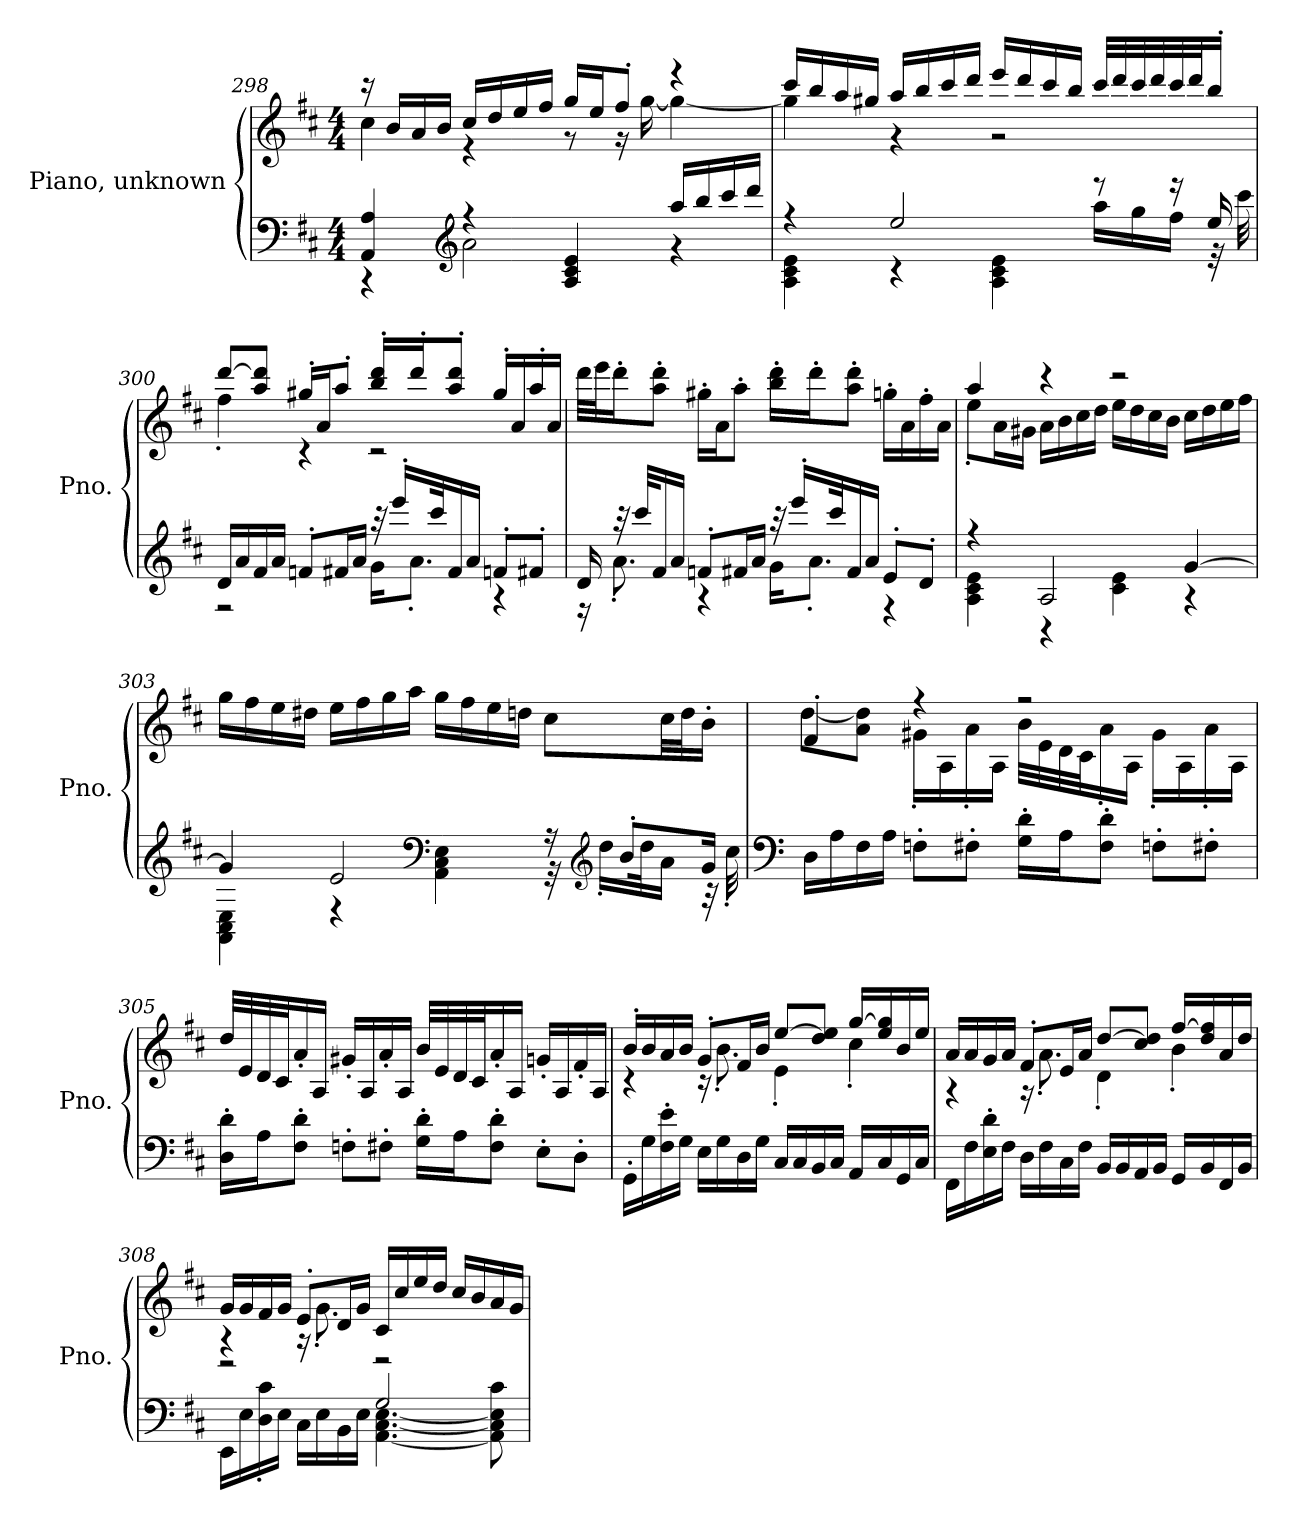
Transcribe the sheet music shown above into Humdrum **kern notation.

**kern	**kern
*part1	*part1
*staff2	*staff1
*I"Piano, unknown	*
*I'Pno.	*
!!LO:LB:g=z
*clefF4	*clefG2
*k[f#c#]	*k[f#c#]
*M4/4	*M4/4
=298	=298
*^	*^
4AA/ 4A/	4r	16r	4cc#\
.	.	16b/LL	.
.	.	16a/	.
.	.	16b/JJ	.
*clefG2	*	*	*
4r	2a\	16cc#/LL	4r
.	.	16dd/	.
.	.	16ee/	.
.	.	16ff#/JJ	.
4A/ 4c#/ 4e/	.	16gg/LL	8r
.	.	16ee/J	.
.	.	8ff#'/J	16r
.	.	.	[16gg\
16aa/LL	4r	4r	4gg\_
16bb/	.	.	.
16ccc#/	.	.	.
16ddd/JJ	.	.	.
!!LO:LB:g=z	!!
=299	=299	=299	=299
4r	4A\ 4c#\ 4e\	16ccc#/LL	4gg\]
.	.	16bb/	.
.	.	16aa/	.
.	.	16gg#X/JJ	.
2ee/	4r	16aa/LL	4r
.	.	16bb/	.
.	.	16ccc#/	.
.	.	16ddd/JJ	.
.	4A\ 4c#\ 4e\	16eee/LL	2r
.	.	16ddd/	.
.	.	16ccc#/	.
.	.	16bb/JJ	.
8r	16aa\LL	32ccc#/LLL	.
.	.	32ddd/	.
.	16gg\	32ccc#/	.
.	.	32ddd/	.
16r	16ff#\JJ	32ccc#/	.
.	.	32ddd/J	.
16ee/	32r	16bb'/JJ	.
.	32ccc#\	.	.
!!LO:LB:g=z	!!
=300	=300	=300	=300
16d/LL	2r	[8ddd/L	4ff#'\
16a/	.	.	.
16f#/	.	8aa/ 8ddd/]J	.
16a/JJ	.	.	.
8fn'/L	.	16gg#X'/LL	4r
.	.	16a/J	.
16f#X/L	.	8aa'/J	.
16a/JJ	.	.	.
32r	16g\KL	16bb/' 16ddd/'LL	2r
16eee'/LL	.	.	.
.	8.a'\J	16ddd'/J	.
32ccc#/K	.	.	.
16f#/	.	8aa/' 8ddd/'J	.
16a/JJ	.	.	.
8fn'/L	4r	16gg#'/LL	.
.	.	16a/	.
8f#X'/J	.	16aa'/	.
.	.	16a/JJ	.
*	*	*v	*v
=301	=301	=301
16d/	16r	32ddd\LLL
.	.	32eee\J
32r	8.a'\	16ddd'\J
32ccc#/KLL	.	.
16f#/	.	8aa\' 8ddd\'J
16a/JJ	.	.
8fn'/L	4r	16gg#X'\LL
.	.	16a\J
16f#X/L	.	8aa'\J
16a/JJ	.	.
32r	16g\KL	16bb\' 16ddd\'LL
16eee'/LL	.	.
.	8.a'\J	16ddd'\J
32ccc#/K	.	.
16f#/	.	8aa\' 8ddd\'J
16a/JJ	.	.
8e'/L	4r	16ggn'\LL
.	.	16a\
8d'/J	.	16ff#'\
.	.	16a\JJ
!!LO:LB:g=z
=302	=302	=302
*	*	*^
4r	4A\ 4c#\ 4e\	4aa/	8ee'\L
.	.	.	16a\L
.	.	.	16g#X\JJ
2A/	4r	4r	16a\LL
.	.	.	16b\
.	.	.	16cc#\
.	.	.	16dd\JJ
.	4c#\ 4e\	2r	16ee\LL
.	.	.	16dd\
.	.	.	16cc#\
.	.	.	16b\JJ
[4g/	4r	.	16cc#\LL
.	.	.	16dd\
.	.	.	16ee\
.	.	.	16ff#\JJ
*	*	*v	*v
=303	=303	=303
4g/]	4AA\ 4C#\ 4E\	16gg\LL
.	.	16ff#\
.	.	16ee\
.	.	16dd#X\JJ
2e/	4r	16ee\LL
.	.	16ff#\
.	.	16gg\
.	.	16aa\JJ
*clefF4	*	*
.	4AA\ 4C#\ 4E\	16gg\LL
.	.	16ff#\
.	.	16ee\
.	.	16ddn\JJ
16r	32r	8cc#\L
*clefG2	*	*
.	16dd'\LL	.
8b'/L	.	.
.	32dd\K	.
.	16a\JJ	32cc#\LL
.	.	32dd\J
16g/Jk	32r	16b'\JJ
.	32cc#'\	.
*v	*v	*
!!LO:PB:g=z
=304	=304
*clefF4	*
*	*^
16D\LL	4f#'/	[8dd\L
16A\	.	.
16F#\	.	8a\ 8dd\]J
16A\JJ	.	.
8Fn'\L	4r	16g#X'\LL
.	.	16A\
8F#X'\J	.	16a'\
.	.	16A\JJ
16G\' 16d\'LL	2r	32b\LLL
.	.	32e\
16A\J	.	32d\
.	.	32c#\J
8F#\' 8d\'J	.	16a'\
.	.	16A\JJ
8Fn'\L	.	16g#'\LL
.	.	16A\
8F#X'\J	.	16a'\
.	.	16A\JJ
*	*v	*v
=305	=305
16D\' 16d\'LL	32dd/LLL
.	32e/
16A\J	32d/
.	32c#/J
8F#\' 8d\'J	16a'/
.	16A/JJ
8Fn'\L	16g#X'/LL
.	16A/
8F#X'\J	16a'/
.	16A/JJ
16G\' 16d\'LL	32b/LLL
.	32e/
16A\J	32d/
.	32c#/J
8F#\' 8d\'J	16a'/
.	16A/JJ
8E'\L	16gn'/LL
.	16A/
8D'\J	16f#'/
.	16A/JJ
!!LO:LB:g=z
=306	=306
*	*^
16GG'\LL	16b'/LL	4r
16G\	16b/	.
16F#\' 16e\'	16a/	.
16G\JJ	16b/JJ	.
16E\LL	8g'/L	16r
16G\	.	8.b'\
16D\	16f#/L	.
16G\JJ	16b/JJ	.
16C#/LL	[8ee/L	4e'\
16C#/	.	.
16BB/	8dd/ 8ee/]J	.
16C#/JJ	.	.
16AA/LL	[16gg/LL	4cc#'\
16C#/	16ee/ 16gg/]	.
16GG/	16b/	.
16C#/JJ	16ee/JJ	.
=307	=307	=307
16FF#\LL	16a/LL	4r
16F#\	16a/	.
16E\' 16d\'	16g/	.
16F#\JJ	16a/JJ	.
16D\LL	8f#'/L	16r
16F#\	.	8.a'\
16C#\	16e/L	.
16F#\JJ	16a/JJ	.
16BB/LL	[8dd/L	4d'\
16BB/	.	.
16AA/	8cc#/ 8dd/]J	.
16BB/JJ	.	.
16GG/LL	[16ff#/LL	4b'\
16BB/	16dd/ 16ff#/]	.
16FF#/	16a/	.
16BB/JJ	16dd/JJ	.
!!LO:LB:g=z	!!
=308	=308	=308
*^	*	*
2r	16EE\LL	16g/LL	4r
.	16E\	16g/	.
.	16D\' 16c#\'	16f#/	.
.	16E\JJ	16g/JJ	.
.	16C#\LL	8e'/L	16r
.	16E\	.	8.g'\
.	16BB\	16d/L	.
.	16E\JJ	16g/JJ	.
2G/	[4.AA\ [4.C#\ [4.E\	16c#/LL	2r
.	.	16cc#/	.
.	.	16ee/	.
.	.	16dd/JJ	.
.	.	16cc#/LL	.
.	.	16b/	.
.	8AA\] 8C#\] 8E\] 8c#\	16a/	.
.	.	16g/JJ	.
*v	*v	*	*
*	*v	*v
=	=
*-	*-
